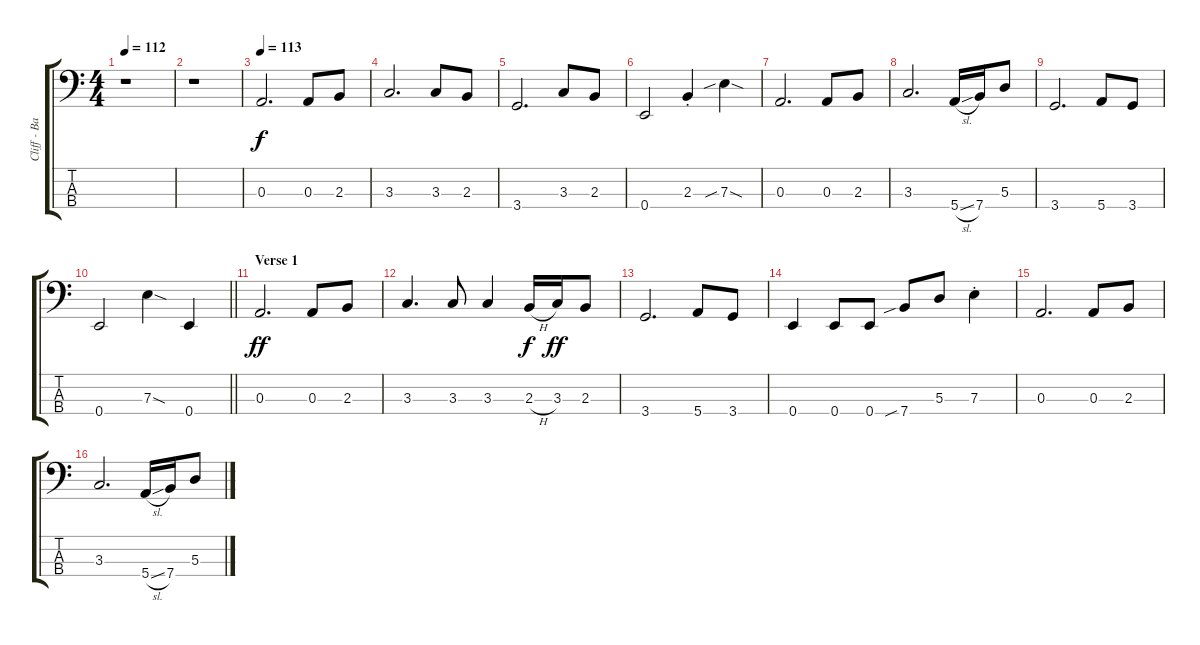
\track ("Cliff - Bass" "Cliff - Ba") {instrument electricbassfinger}
\staff {score tabs}
\tuning (G2 D2 A1 E1) {hide}
\ts (4 4)
\tempo 112
\clef f4
\ks c
r.1{dy f} |
r.1 |
\tempo 113
0.3.2{d} 0.3.8 2.3.8 |
3.3.2{d} 3.3.8 2.3.8 |
3.4.2{d} 3.3.8 2.3.8 |
0.4.2 2.3{st}.4 7.3{sib sod}.4 |
0.3.2{d} 0.3.8 2.3.8 |
3.3.2{d} 5.4{sl}.16 7.4.16 5.3.8 |
3.4.2{d} 5.4.8 3.4.8 |
\barLineRight lightlight
0.4.2 7.3{sod}.4 0.4.4 |
\section ("" "Verse 1")
0.3.2{d dy ff} 0.3.8 2.3.8 |
3.3.4{d} 3.3.8 3.3.4 2.3{h}.16{dy f} 3.3.16{dy ff} 2.3.8 |
3.4.2{d} 5.4.8 3.4.8 |
0.4.4 0.4.8 0.4.8 7.4{sib}.8 5.3.8 7.3{st}.4 |
0.3.2{d} 0.3.8 2.3.8 |
3.3.2{d} 5.4{sl}.16 7.4.16 5.3.8
